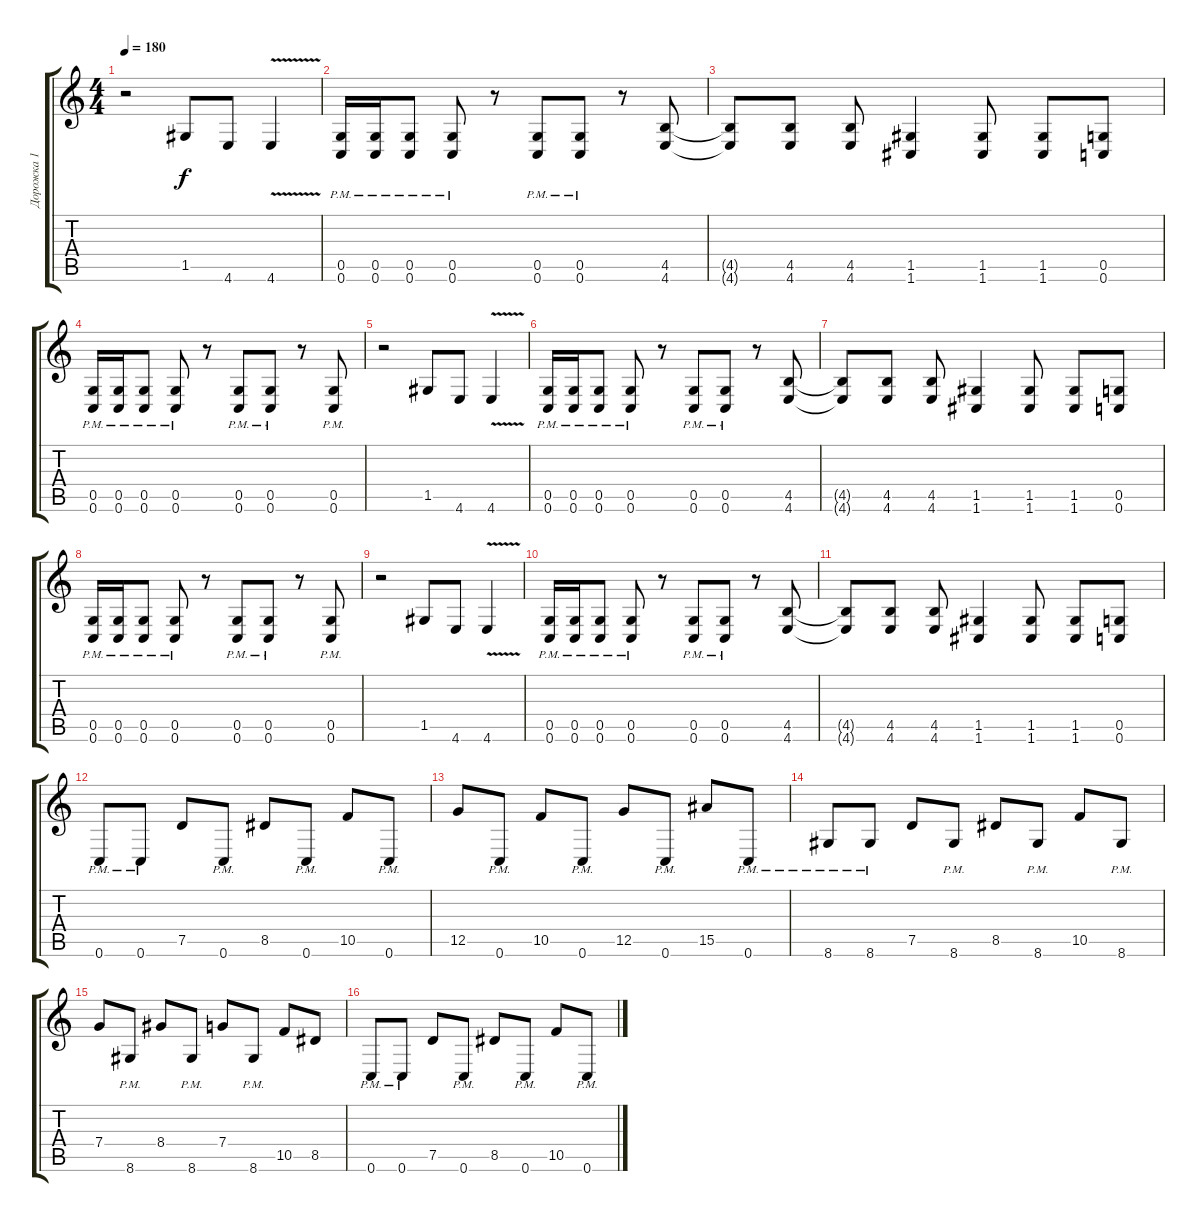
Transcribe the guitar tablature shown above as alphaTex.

\track ("Дорожка 1" "Дорожка 1") {instrument distortionguitar}
\staff {score tabs}
\tuning (D4 A3 F3 C3 G2 C2) {hide}
\ts (4 4)
\tempo 180
\clef g2
\ks c
r.2{dy f} 1.5.8 4.6.8 4.6{v}.4 |
(0.5{pm} 0.6{pm}).16 (0.5{pm} 0.6{pm}).16 (0.5{pm} 0.6{pm}).8 (0.5{pm} 0.6{pm}).8 r.8 (0.5{pm} 0.6{pm}).8 (0.5{pm} 0.6{pm}).8 r.8 (4.5 4.6).8 |
(4.5{t} 4.6{t}).8 (4.5 4.6).8 (4.5 4.6).8 (1.5 1.6).4 (1.5 1.6).8 (1.5 1.6).8 (0.5 0.6).8 |
(0.5{pm} 0.6{pm}).16 (0.5{pm} 0.6{pm}).16 (0.5{pm} 0.6{pm}).8 (0.5{pm} 0.6{pm}).8 r.8 (0.5{pm} 0.6{pm}).8 (0.5{pm} 0.6{pm}).8 r.8 (0.5{pm} 0.6{pm}).8 |
r.2 1.5.8 4.6.8 4.6{v}.4 |
(0.5{pm} 0.6{pm}).16 (0.5{pm} 0.6{pm}).16 (0.5{pm} 0.6{pm}).8 (0.5{pm} 0.6{pm}).8 r.8 (0.5{pm} 0.6{pm}).8 (0.5{pm} 0.6{pm}).8 r.8 (4.5 4.6).8 |
(4.5{t} 4.6{t}).8 (4.5 4.6).8 (4.5 4.6).8 (1.5 1.6).4 (1.5 1.6).8 (1.5 1.6).8 (0.5 0.6).8 |
(0.5{pm} 0.6{pm}).16 (0.5{pm} 0.6{pm}).16 (0.5{pm} 0.6{pm}).8 (0.5{pm} 0.6{pm}).8 r.8 (0.5{pm} 0.6{pm}).8 (0.5{pm} 0.6{pm}).8 r.8 (0.5{pm} 0.6{pm}).8 |
r.2 1.5.8 4.6.8 4.6{v}.4 |
(0.5{pm} 0.6{pm}).16 (0.5{pm} 0.6{pm}).16 (0.5{pm} 0.6{pm}).8 (0.5{pm} 0.6{pm}).8 r.8 (0.5{pm} 0.6{pm}).8 (0.5{pm} 0.6{pm}).8 r.8 (4.5 4.6).8 |
(4.5{t} 4.6{t}).8 (4.5 4.6).8 (4.5 4.6).8 (1.5 1.6).4 (1.5 1.6).8 (1.5 1.6).8 (0.5 0.6).8 |
0.6{pm}.8 0.6{pm}.8 7.5.8 0.6{pm}.8 8.5.8 0.6{pm}.8 10.5.8 0.6{pm}.8 |
12.5.8 0.6{pm}.8 10.5.8 0.6{pm}.8 12.5.8 0.6{pm}.8 15.5.8 0.6{pm}.8 |
8.6{pm}.8 8.6{pm}.8 7.5.8 8.6{pm}.8 8.5.8 8.6{pm}.8 10.5.8 8.6{pm}.8 |
7.4.8 8.6{pm}.8 8.4.8 8.6{pm}.8 7.4.8 8.6{pm}.8 10.5.8 8.5.8 |
0.6{pm}.8 0.6{pm}.8 7.5.8 0.6{pm}.8 8.5.8 0.6{pm}.8 10.5.8 0.6{pm}.8
